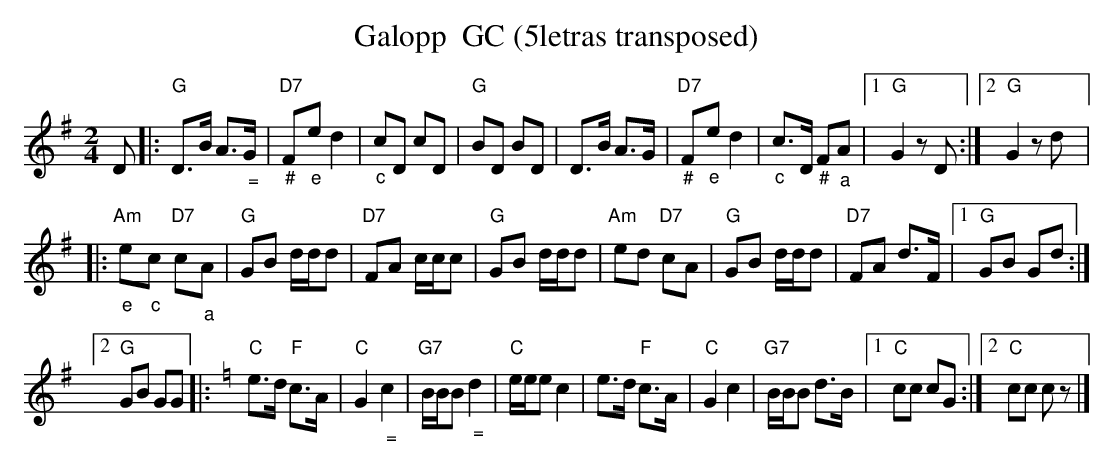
X:1
T:Galopp  GC (5letras transposed)
M:2/4
L:1/8
K:G transpose=3 %%MIDI gchordon
D|: "G"D>B A>"_ ="G | "D7""_#"F"_e"ed2 | "_c"cD cD | "G"BD BD | D>B A>G | "D7""_#"F"_e"ed2 | \
"_c"c>D "_#"F"_a"A |1 "G"G2zD :|2 "G"G2zd |:
 "Am""_e"e"_c"c "D7"c"_a"A | "G"GB d/2d/2d | "D7"FA c/2c/2c | "G"GB d/2d/2d | \
"Am"ed "D7"cA | "G"GB d/2d/2d | "D7"FA d>F |1 "G"GB Gd :|2
 "G"GB GG |: [K:C] "C"e>d "F"c>A | "C"G2"_ ="c2 | \
"G7"B/2B/2B"_ ="d2 | "C"e/2e/2ec2 | e>d "F"c>A | "C"G2c2 | "G7"B/2B/2B d>B |1 "C"cc cG :|2 "C"cc cz |]
